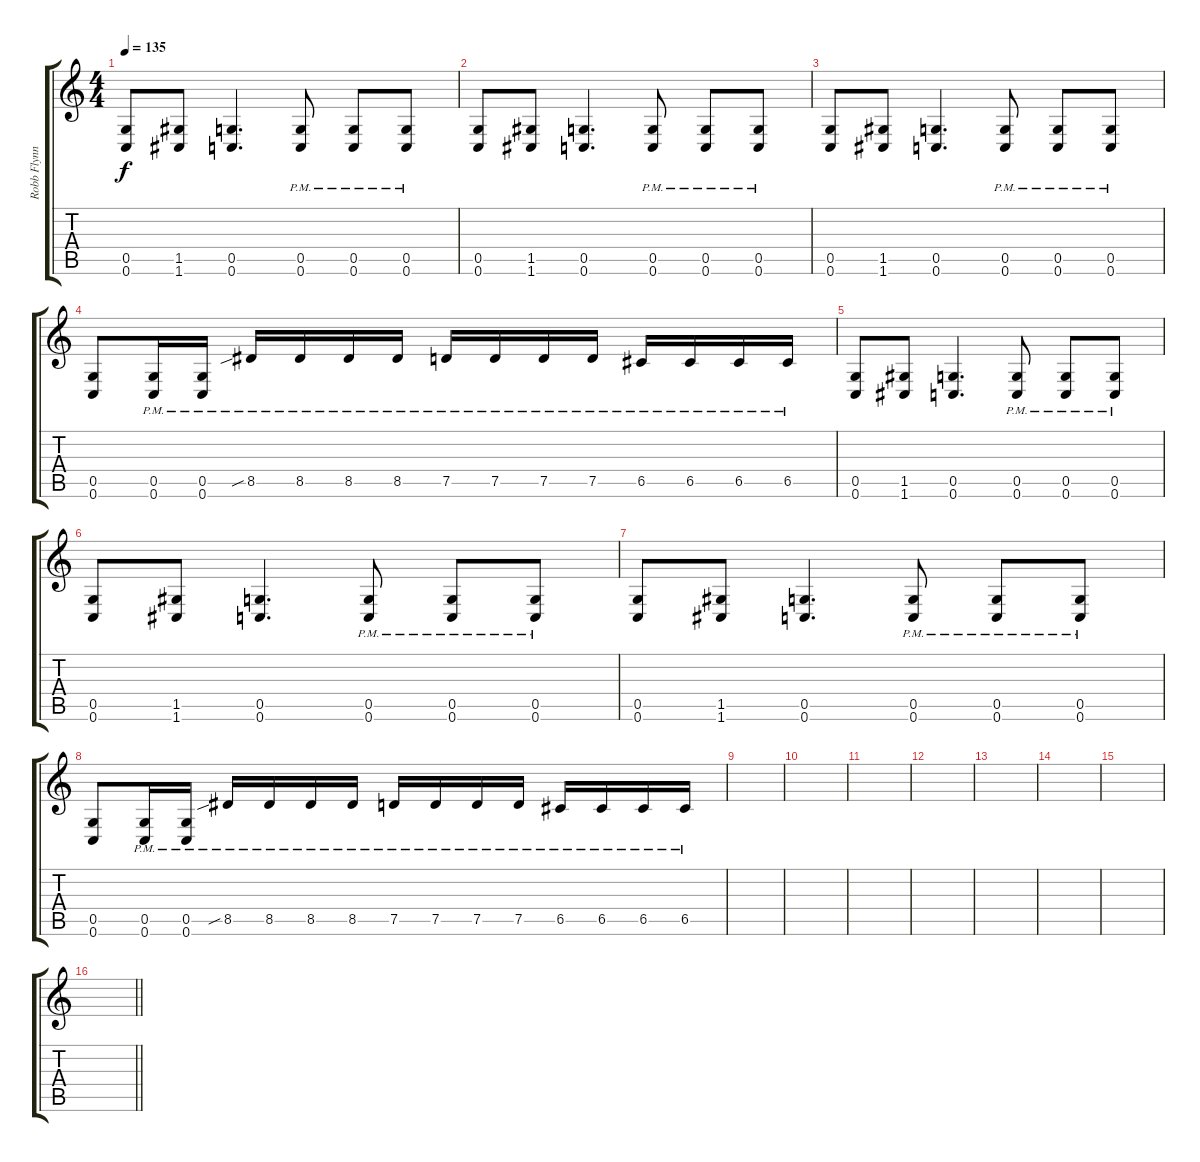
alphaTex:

\track ("Robb Flynn" "Robb Flynn") {instrument distortionguitar}
\staff {score tabs}
\tuning (D4 A3 F3 C3 G2 C2) {hide}
\ts (4 4)
\tempo 135
\clef g2
\ks c
(0.5 0.6).8{dy f} (1.5 1.6).8 (0.5 0.6).4{d} (0.5{pm} 0.6{pm}).8 (0.5{pm} 0.6{pm}).8 (0.5{pm} 0.6{pm}).8 |
(0.5 0.6).8 (1.5 1.6).8 (0.5 0.6).4{d} (0.5{pm} 0.6{pm}).8 (0.5{pm} 0.6{pm}).8 (0.5{pm} 0.6{pm}).8 |
(0.5 0.6).8 (1.5 1.6).8 (0.5 0.6).4{d} (0.5{pm} 0.6{pm}).8 (0.5{pm} 0.6{pm}).8 (0.5{pm} 0.6{pm}).8 |
(0.5 0.6).8 (0.5{pm} 0.6{pm}).16 (0.5{pm} 0.6{pm}).16 8.5{sib pm}.16 8.5{pm}.16 8.5{pm}.16 8.5{pm}.16 7.5{pm}.16 7.5{pm}.16 7.5{pm}.16 7.5{pm}.16 6.5{pm}.16 6.5{pm}.16 6.5{pm}.16 6.5{pm}.16 |
(0.5 0.6).8 (1.5 1.6).8 (0.5 0.6).4{d} (0.5{pm} 0.6{pm}).8 (0.5{pm} 0.6{pm}).8 (0.5{pm} 0.6{pm}).8 |
(0.5 0.6).8 (1.5 1.6).8 (0.5 0.6).4{d} (0.5{pm} 0.6{pm}).8 (0.5{pm} 0.6{pm}).8 (0.5{pm} 0.6{pm}).8 |
(0.5 0.6).8 (1.5 1.6).8 (0.5 0.6).4{d} (0.5{pm} 0.6{pm}).8 (0.5{pm} 0.6{pm}).8 (0.5{pm} 0.6{pm}).8 |
(0.5 0.6).8 (0.5{pm} 0.6{pm}).16 (0.5{pm} 0.6{pm}).16 8.5{sib pm}.16 8.5{pm}.16 8.5{pm}.16 8.5{pm}.16 7.5{pm}.16 7.5{pm}.16 7.5{pm}.16 7.5{pm}.16 6.5{pm}.16 6.5{pm}.16 6.5{pm}.16 6.5{pm}.16 |
|
|
|
|
|
|
|
\barLineRight lightlight
